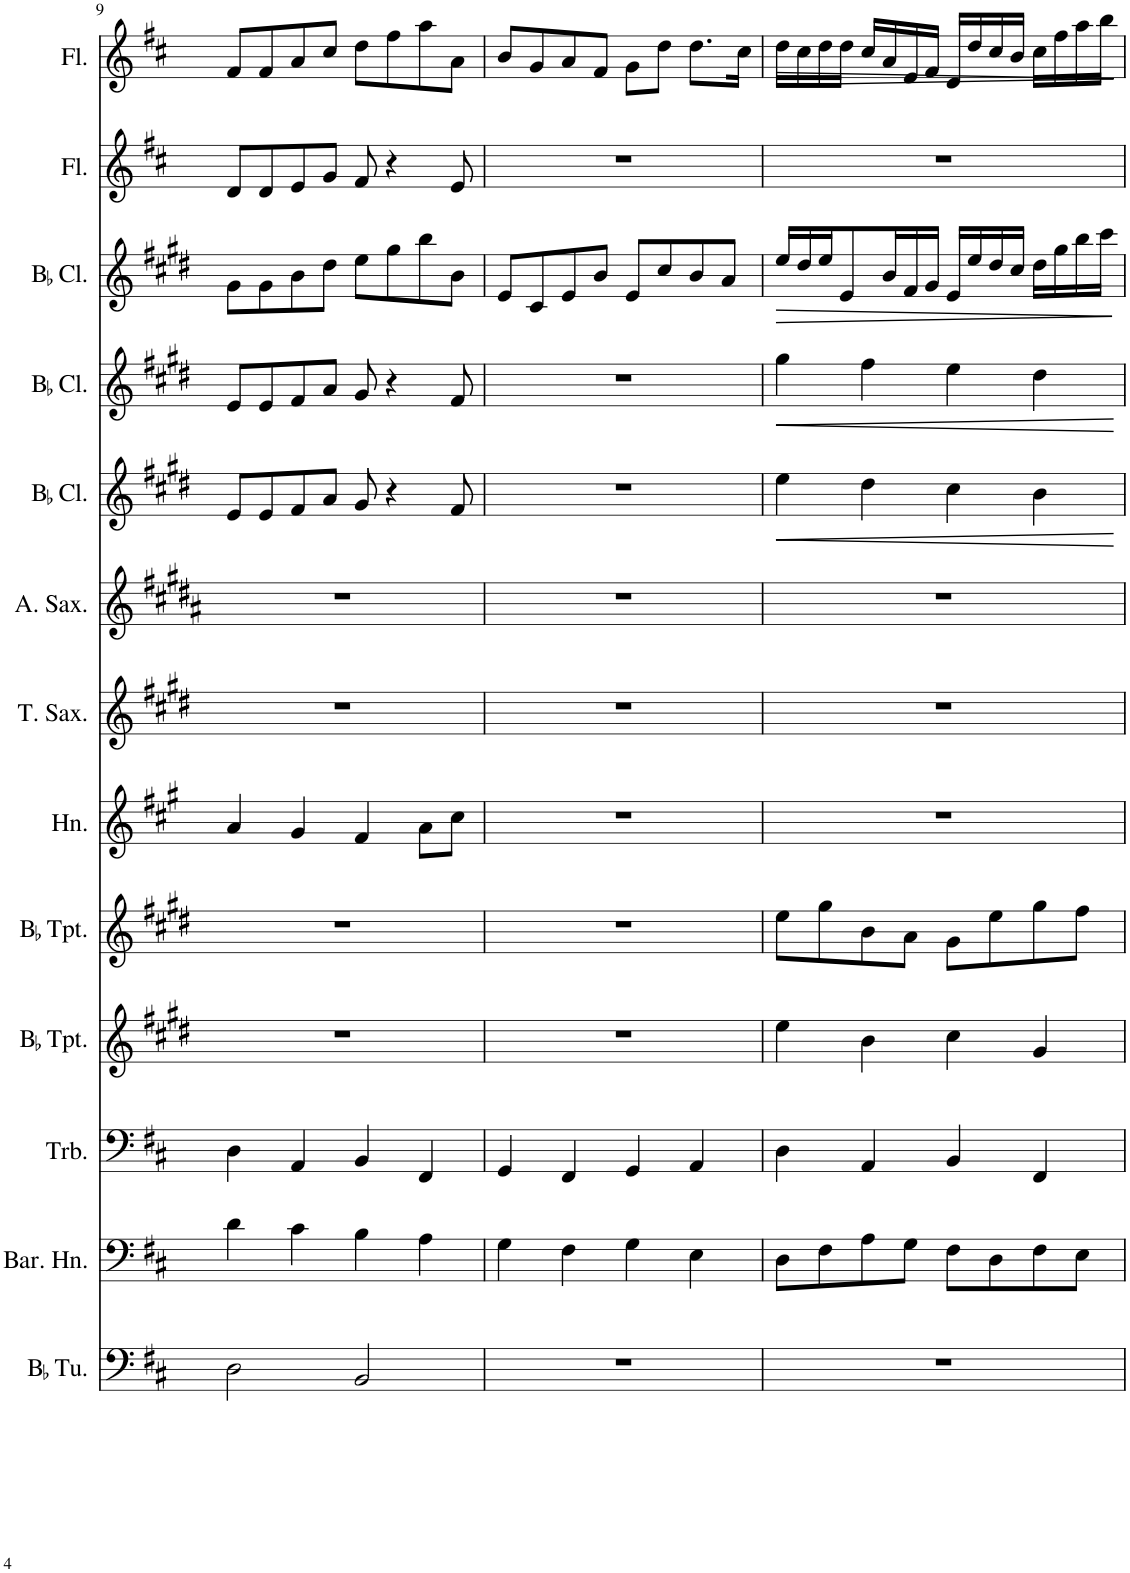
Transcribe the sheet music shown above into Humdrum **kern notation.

**kern	**kern	**kern	**kern	**kern	**kern	**kern	**kern	**kern	**dynam	**kern	**dynam	**kern	**dynam	**kern	**kern	**dynam
*part13	*part12	*part11	*part10	*part9	*part8	*part7	*part6	*part5	*part5	*part4	*part4	*part3	*part3	*part2	*part1	*part1
*staff13	*staff12	*staff11	*staff10	*staff9	*staff8	*staff7	*staff6	*staff5	*staff5	*staff4	*staff4	*staff3	*staff3	*staff2	*staff1	*staff1
*I"BaccidentalFlat Tuba	*I"Baritone Horn	*I"Trombone	*I"BaccidentalFlat Trumpet	*I"BaccidentalFlat Trumpet	*I"Horn	*I"Tenor Saxophone	*I"Alto Saxophone	*I"BaccidentalFlat Clarinet	*	*I"BaccidentalFlat Clarinet	*	*I"BaccidentalFlat Clarinet	*	*I"Flute	*I"Flute	*
*I'BaccidentalFlat Tu.	*I'Bar. Hn.	*I'Trb.	*I'BaccidentalFlat Tpt.	*I'BaccidentalFlat Tpt.	*I'Hn.	*I'T. Sax.	*I'A. Sax.	*I'BaccidentalFlat Cl.	*	*I'BaccidentalFlat Cl.	*	*I'BaccidentalFlat Cl.	*	*I'Fl.	*I'Fl.	*
!!LO:PB:g=z
*clefF4	*clefF4	*clefF4	*clefG2	*clefG2	*clefG2	*clefG2	*clefG2	*clefG2	*	*clefG2	*	*clefG2	*	*clefG2	*clefG2	*
*	*Trd4c7	*	*Trd1c2	*Trd1c2	*Trd4c7	*Trd8c14	*Trd5c9	*Trd1c2	*	*Trd1c2	*	*Trd1c2	*	*	*	*
*k[f#c#]	*k[f#c#]	*k[f#c#]	*k[f#c#g#d#]	*k[f#c#g#d#]	*k[f#c#g#]	*k[f#c#g#d#]	*k[f#c#g#d#a#]	*k[f#c#g#d#]	*	*k[f#c#g#d#]	*	*k[f#c#g#d#]	*	*k[f#c#]	*k[f#c#]	*
*M4/4	*M4/4	*M4/4	*M4/4	*M4/4	*M4/4	*M4/4	*M4/4	*M4/4	*	*M4/4	*	*M4/4	*	*M4/4	*M4/4	*
=9	=9	=9	=9	=9	=9	=9	=9	=9	=9	=9	=9	=9	=9	=9	=9	=9
2D\	4d\	4D\	1r	1r	4a/	1r	1r	8e/L	.	8e/L	.	8g#\L	.	8d/L	8f#/L	.
.	.	.	.	.	.	.	.	8e/	.	8e/	.	8g#\	.	8d/	8f#/	.
.	4c#\	4AA/	.	.	4g#/	.	.	8f#/	.	8f#/	.	8b\	.	8e/	8a/	.
.	.	.	.	.	.	.	.	8a/J	.	8a/J	.	8dd#\J	.	8g/J	8cc#/J	.
2BB/	4B\	4BB/	.	.	4f#/	.	.	8g#/	.	8g#/	.	8ee\L	.	8f#/	8dd\L	.
.	.	.	.	.	.	.	.	4r	.	4r	.	8gg#\	.	4r	8ff#\	.
.	4A\	4FF#/	.	.	8a\L	.	.	.	.	.	.	8bb\	.	.	8aa\	.
.	.	.	.	.	8cc#\J	.	.	8f#/	.	8f#/	.	8b\J	.	8e/	8a\J	.
=10	=10	=10	=10	=10	=10	=10	=10	=10	=10	=10	=10	=10	=10	=10	=10	=10
1r	4G\	4GG/	1r	1r	1r	1r	1r	1r	.	1r	.	8e/L	.	1r	8b/L	.
.	.	.	.	.	.	.	.	.	.	.	.	8c#/	.	.	8g/	.
.	4F#\	4FF#/	.	.	.	.	.	.	.	.	.	8e/	.	.	8a/	.
.	.	.	.	.	.	.	.	.	.	.	.	8b/J	.	.	8f#/J	.
.	4G\	4GG/	.	.	.	.	.	.	.	.	.	8e/L	.	.	8g\L	.
.	.	.	.	.	.	.	.	.	.	.	.	8cc#/	.	.	8dd\J	.
.	4E\	4AA/	.	.	.	.	.	.	.	.	.	8b/	.	.	8.dd\L	.
.	.	.	.	.	.	.	.	.	.	.	.	8a/J	.	.	.	.
.	.	.	.	.	.	.	.	.	.	.	.	.	.	.	16cc#\Jk	.
=11	=11	=11	=11	=11	=11	=11	=11	=11	=11	=11	=11	=11	=11	=11	=11	=11
!	!	!	!	!	!	!	!	!	!LO:HP:b	!	!LO:HP:b	!	!LO:HP:b	!	!	!LO:HP:b
1r	8D\L	4D\	4ee\	8ee\L	1r	1r	1r	4ee\	<	4gg#\	<	16ee/LL	>	1r	16dd\LL	>
.	.	.	.	.	.	.	.	.	.	.	.	16dd#/	.	.	16cc#\	.
.	8F#\	.	.	8gg#\	.	.	.	.	.	.	.	16ee/J	.	.	16dd\	.
.	.	.	.	.	.	.	.	.	.	.	.	8e/	.	.	16dd\JJ	.
.	8A\	4AA/	4b\	8b\	.	.	.	4dd#\	.	4ff#\	.	.	.	.	16cc#/LL	.
.	.	.	.	.	.	.	.	.	.	.	.	16b/L	.	.	16a/	.
.	8G\J	.	.	8a\J	.	.	.	.	.	.	.	16f#/	.	.	16e/	.
.	.	.	.	.	.	.	.	.	.	.	.	16g#/JJ	.	.	16f#/JJ	.
.	8F#\L	4BB/	4cc#\	8g#\L	.	.	.	4cc#\	.	4ee\	.	16e/LL	.	.	16d/LL	.
.	.	.	.	.	.	.	.	.	.	.	.	16ee/	.	.	16dd/	.
.	8D\	.	.	8ee\	.	.	.	.	.	.	.	16dd#/	.	.	16cc#/	.
.	.	.	.	.	.	.	.	.	.	.	.	16cc#/JJ	.	.	16b/JJ	.
.	8F#\	4FF#/	4g#/	8gg#\	.	.	.	4b\	.	4dd#\	.	16dd#\LL	.	.	16cc#\LL	.
.	.	.	.	.	.	.	.	.	.	.	.	16gg#\	.	.	16ff#\	.
.	8E\J	.	.	8ff#\J	.	.	.	.	.	.	.	16bb\	.	.	16aa\	.
.	.	.	.	.	.	.	.	.	.	.	.	16ccc#\JJ	.	.	16bb\JJ	.
.	.	.	.	.	.	.	.	.	[	.	[	.	]	.	.	]
=	=	=	=	=	=	=	=	=	=	=	=	=	=	=	=	=
*-	*-	*-	*-	*-	*-	*-	*-	*-	*-	*-	*-	*-	*-	*-	*-	*-
